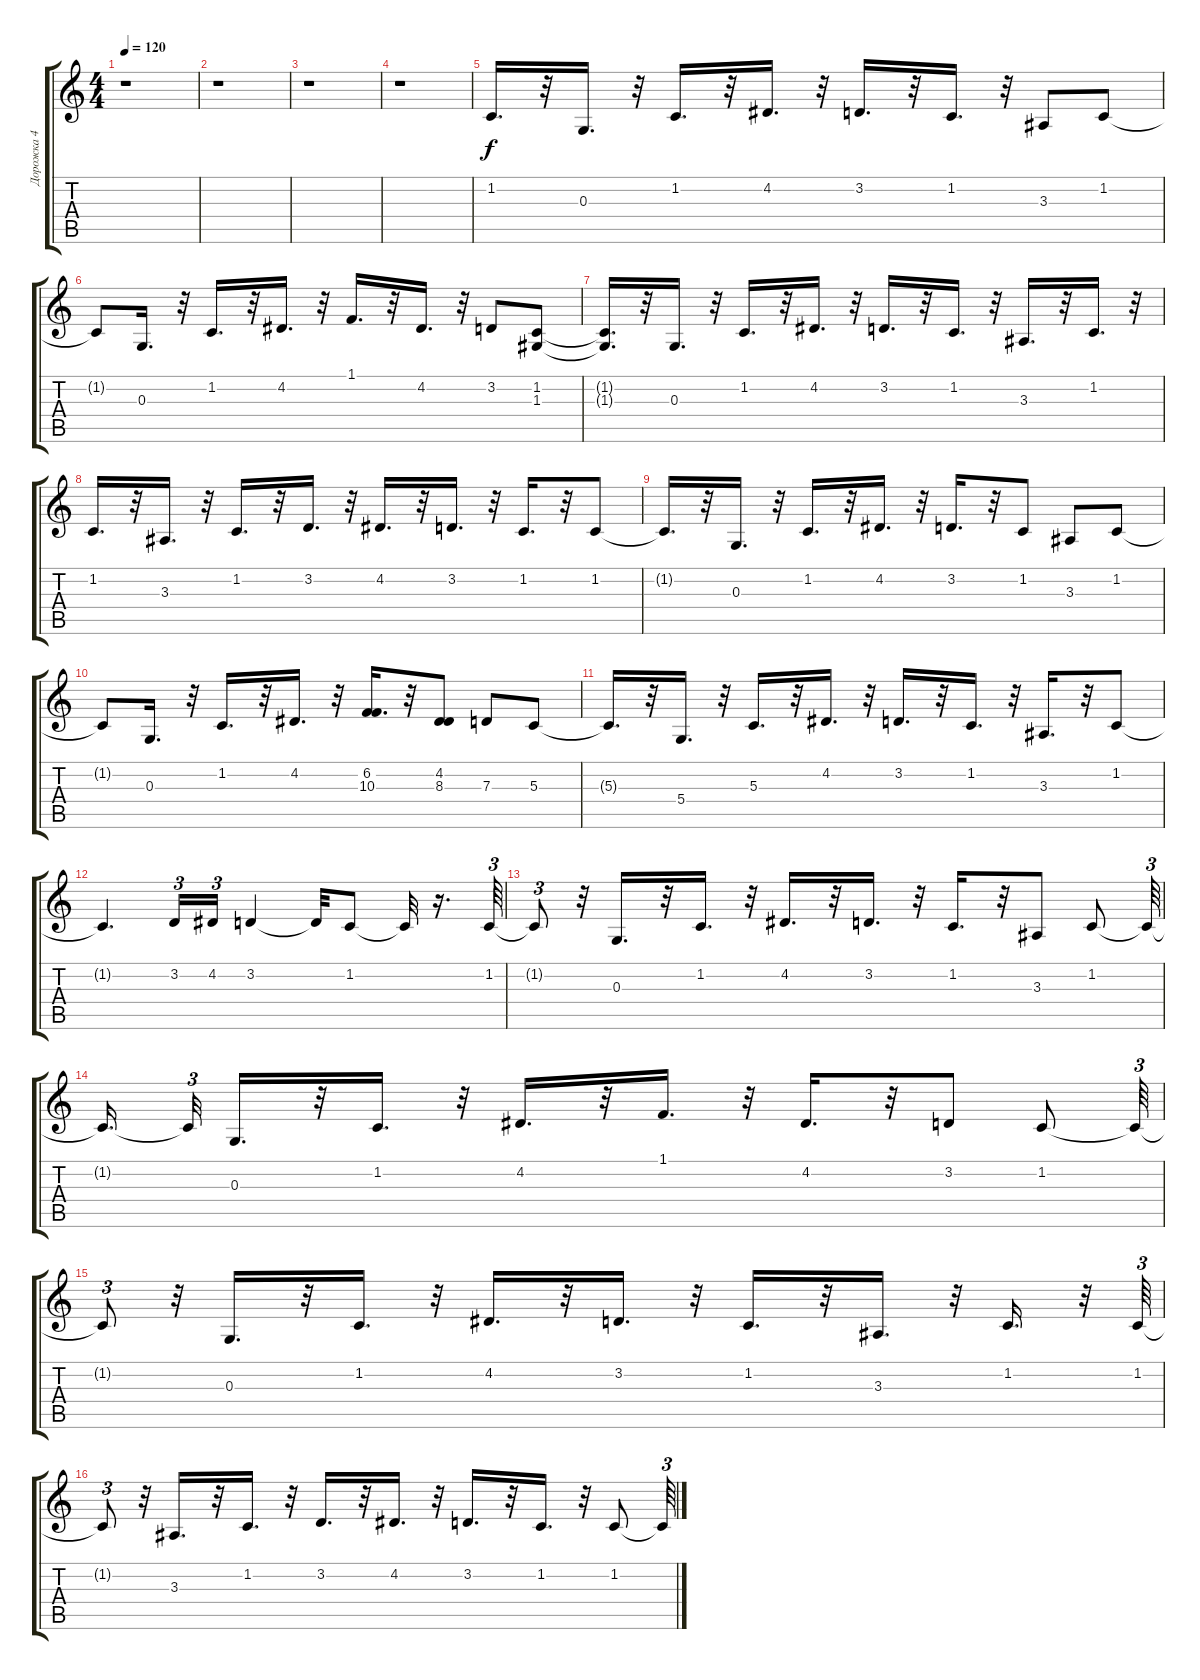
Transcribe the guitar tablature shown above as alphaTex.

\track ("Дорожка 4" "Дорожка 4") {instrument electricpiano2}
\staff {score tabs}
\tuning (E4 B3 G3 D3 A2 E2) {hide}
\ts (4 4)
\tempo 120
\clef g2
\ks c
r.1{dy f} |
r.1 |
r.1 |
r.1 |
1.2.16{d} r.32 0.3.16{d} r.32 1.2.16{d} r.32 4.2.16{d} r.32 3.2.16{d} r.32 1.2.16{d} r.32 3.3.8 1.2.8 |
1.2{t}.8 0.3.16{d} r.32 1.2.16{d} r.32 4.2.16{d} r.32 1.1.16{d} r.32 4.2.16{d} r.32 3.2.8 (1.2 1.3).8 |
(1.2{t} 1.3{t}).16{d} r.32 0.3.16{d} r.32 1.2.16{d} r.32 4.2.16{d} r.32 3.2.16{d} r.32 1.2.16{d} r.32 3.3.16{d} r.32 1.2.16{d} r.32 |
1.2.16{d} r.32 3.3.16{d} r.32 1.2.16{d} r.32 3.2.16{d} r.32 4.2.16{d} r.32 3.2.16{d} r.32 1.2.16{d} r.32 1.2.8 |
1.2{t}.16{d} r.32 0.3.16{d} r.32 1.2.16{d} r.32 4.2.16{d} r.32 3.2.16{d} r.32 1.2.8 3.3.8 1.2.8 |
1.2{t}.8 0.3.16{d} r.32 1.2.16{d} r.32 4.2.16{d} r.32 (6.2 10.3).16{d} r.32 (4.2 8.3).8 7.3.8 5.3.8 |
5.3{t}.16{d} r.32 5.4.16{d} r.32 5.3.16{d} r.32 4.2.16{d} r.32 3.2.16{d} r.32 1.2.16{d} r.32 3.3.16{d} r.32 1.2.8 |
1.2{t}.4{d} 3.2.16{tu (3 2)} 4.2.16{tu (3 2)} 3.2.4 3.2{t}.32 1.2.8 1.2{t}.32 r.16{d} 1.2.64{tu (3 2)} |
1.2{t}.8{tu (3 2)} r.32 0.3.16{d} r.32 1.2.16{d} r.32 4.2.16{d} r.32 3.2.16{d} r.32 1.2.16{d} r.32 3.3.8 1.2.8 1.2{t}.64{tu (3 2)} |
1.2{t}.16{d beam splitsecondary} 1.2{t}.32{tu (3 2)} 0.3.16{d} r.32 1.2.16{d} r.32 4.2.16{d} r.32 1.1.16{d} r.32 4.2.16{d} r.32 3.2.8 1.2.8 1.2{t}.64{tu (3 2)} |
1.2{t}.8{tu (3 2)} r.32 0.3.16{d} r.32 1.2.16{d} r.32 4.2.16{d} r.32 3.2.16{d} r.32 1.2.16{d} r.32 3.3.16{d} r.32 1.2.16{d} r.32 1.2.64{tu (3 2)} |
1.2{t}.8{tu (3 2)} r.32 3.3.16{d} r.32 1.2.16{d} r.32 3.2.16{d} r.32 4.2.16{d} r.32 3.2.16{d} r.32 1.2.16{d} r.32 1.2.8 1.2{t}.64{tu (3 2)}
